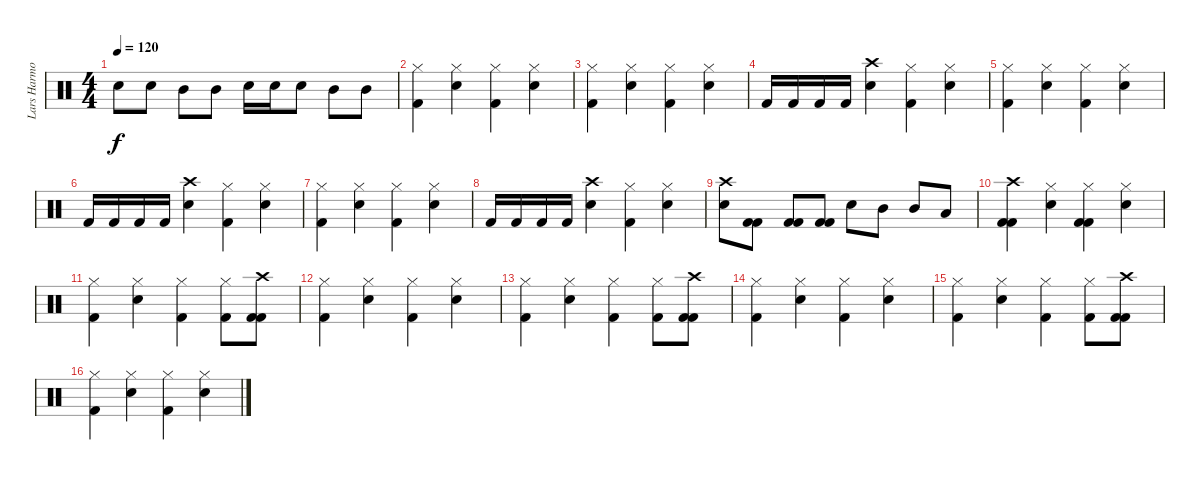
\track ("Lars Harmony" "Lars Harmo") {instrument percussion}
\staff {score}
\articulation defaults
\ts (4 4)
\tempo 120
\clef neutral
\ks c "Snare (hit) 2".8{dy f} "Snare (hit) 2".8 "Mid Tom (hit)".8 "Mid Tom (hit)".8 "Snare (hit) 2".16 "Snare (hit) 2".16 "Snare (hit) 2".8 "Mid Tom (hit)".8 "Mid Tom (hit)".8
|
("Kick (hit) 2" "Hi-Hat (closed)").4 ("Snare (hit) 2" "Hi-Hat (closed)").4 ("Kick (hit) 2" "Hi-Hat (closed)").4 ("Snare (hit) 2" "Hi-Hat (closed)").4 |
("Kick (hit) 2" "Hi-Hat (closed)").4 ("Snare (hit) 2" "Hi-Hat (closed)").4 ("Kick (hit) 2" "Hi-Hat (closed)").4 ("Snare (hit) 2" "Hi-Hat (closed)").4 |
"Kick (hit) 2".16 "Kick (hit) 2".16 "Kick (hit) 2".16 "Kick (hit) 2".16 ("Snare (hit) 2" "Crash high (hit)").4 ("Kick (hit) 2" "Hi-Hat (closed)").4 ("Snare (hit) 2" "Hi-Hat (closed)").4 |
("Kick (hit) 2" "Hi-Hat (closed)").4 ("Snare (hit) 2" "Hi-Hat (closed)").4 ("Kick (hit) 2" "Hi-Hat (closed)").4 ("Snare (hit) 2" "Hi-Hat (closed)").4 |
"Kick (hit) 2".16 "Kick (hit) 2".16 "Kick (hit) 2".16 "Kick (hit) 2".16 ("Snare (hit) 2" "Crash high (hit)").4 ("Kick (hit) 2" "Hi-Hat (closed)").4 ("Snare (hit) 2" "Hi-Hat (closed)").4 |
("Kick (hit) 2" "Hi-Hat (closed)").4 ("Snare (hit) 2" "Hi-Hat (closed)").4 ("Kick (hit) 2" "Hi-Hat (closed)").4 ("Snare (hit) 2" "Hi-Hat (closed)").4 |
"Kick (hit) 2".16 "Kick (hit) 2".16 "Kick (hit) 2".16 "Kick (hit) 2".16 ("Snare (hit) 2" "Crash high (hit)").4 ("Kick (hit) 2" "Hi-Hat (closed)").4 ("Snare (hit) 2" "Hi-Hat (closed)").4 |
("Snare (hit) 2" "Crash high (hit)").8 ("Kick (hit) 2" "Kick (hit) 2").8 ("Kick (hit) 2" "Kick (hit) 2").8 ("Kick (hit) 2" "Kick (hit) 2").8 "Snare (hit) 2".8 "Mid Tom (hit)".8 "Mid Tom (hit)".8 "Low Floor Tom (hit)".8 |
("Kick (hit) 2" "Kick (hit) 2" "Crash high (hit)").4 ("Snare (hit) 2" "Hi-Hat (closed)").4 ("Kick (hit) 2" "Kick (hit) 2" "Hi-Hat (closed)").4 ("Snare (hit) 2" "Hi-Hat (closed)").4 |
("Kick (hit) 2" "Hi-Hat (closed)").4 ("Snare (hit) 2" "Hi-Hat (closed)").4 ("Kick (hit) 2" "Hi-Hat (closed)").4 ("Kick (hit) 2" "Hi-Hat (closed)").8 ("Kick (hit) 2" "Kick (hit) 2" "Crash high (hit)").8 |
("Kick (hit) 2" "Hi-Hat (closed)").4 ("Snare (hit) 2" "Hi-Hat (closed)").4 ("Kick (hit) 2" "Hi-Hat (closed)").4 ("Snare (hit) 2" "Hi-Hat (closed)").4 |
("Kick (hit) 2" "Hi-Hat (closed)").4 ("Snare (hit) 2" "Hi-Hat (closed)").4 ("Kick (hit) 2" "Hi-Hat (closed)").4 ("Kick (hit) 2" "Hi-Hat (closed)").8 ("Kick (hit) 2" "Kick (hit) 2" "Crash high (hit)").8 |
("Kick (hit) 2" "Hi-Hat (closed)").4 ("Snare (hit) 2" "Hi-Hat (closed)").4 ("Kick (hit) 2" "Hi-Hat (closed)").4 ("Snare (hit) 2" "Hi-Hat (closed)").4 |
("Kick (hit) 2" "Hi-Hat (closed)").4 ("Snare (hit) 2" "Hi-Hat (closed)").4 ("Kick (hit) 2" "Hi-Hat (closed)").4 ("Kick (hit) 2" "Hi-Hat (closed)").8 ("Kick (hit) 2" "Kick (hit) 2" "Crash high (hit)").8 |
("Kick (hit) 2" "Hi-Hat (closed)").4 ("Snare (hit) 2" "Hi-Hat (closed)").4 ("Kick (hit) 2" "Hi-Hat (closed)").4 ("Snare (hit) 2" "Hi-Hat (closed)").4
